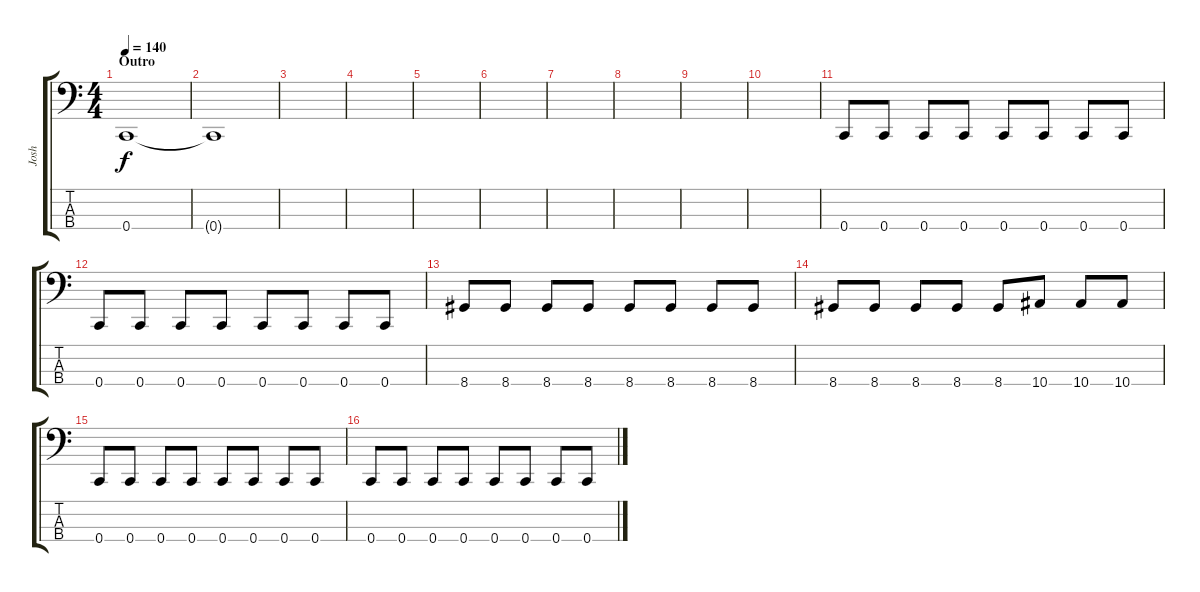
\track ("Josh" "Josh") {instrument electricbasspick}
\staff {score tabs}
\tuning (F2 C2 G1 C1) {hide}
\ts (4 4)
\section ("" "Outro")
\tempo 140
\clef f4
\ks c
0.4.1{dy f} |
0.4{t}.1 |
|
|
|
|
|
|
|
|
0.4.8 0.4.8 0.4.8 0.4.8 0.4.8 0.4.8 0.4.8 0.4.8 |
0.4.8 0.4.8 0.4.8 0.4.8 0.4.8 0.4.8 0.4.8 0.4.8 |
8.4.8 8.4.8 8.4.8 8.4.8 8.4.8 8.4.8 8.4.8 8.4.8 |
8.4.8 8.4.8 8.4.8 8.4.8 8.4.8 10.4.8 10.4.8 10.4.8 |
0.4.8 0.4.8 0.4.8 0.4.8 0.4.8 0.4.8 0.4.8 0.4.8 |
0.4.8 0.4.8 0.4.8 0.4.8 0.4.8 0.4.8 0.4.8 0.4.8
